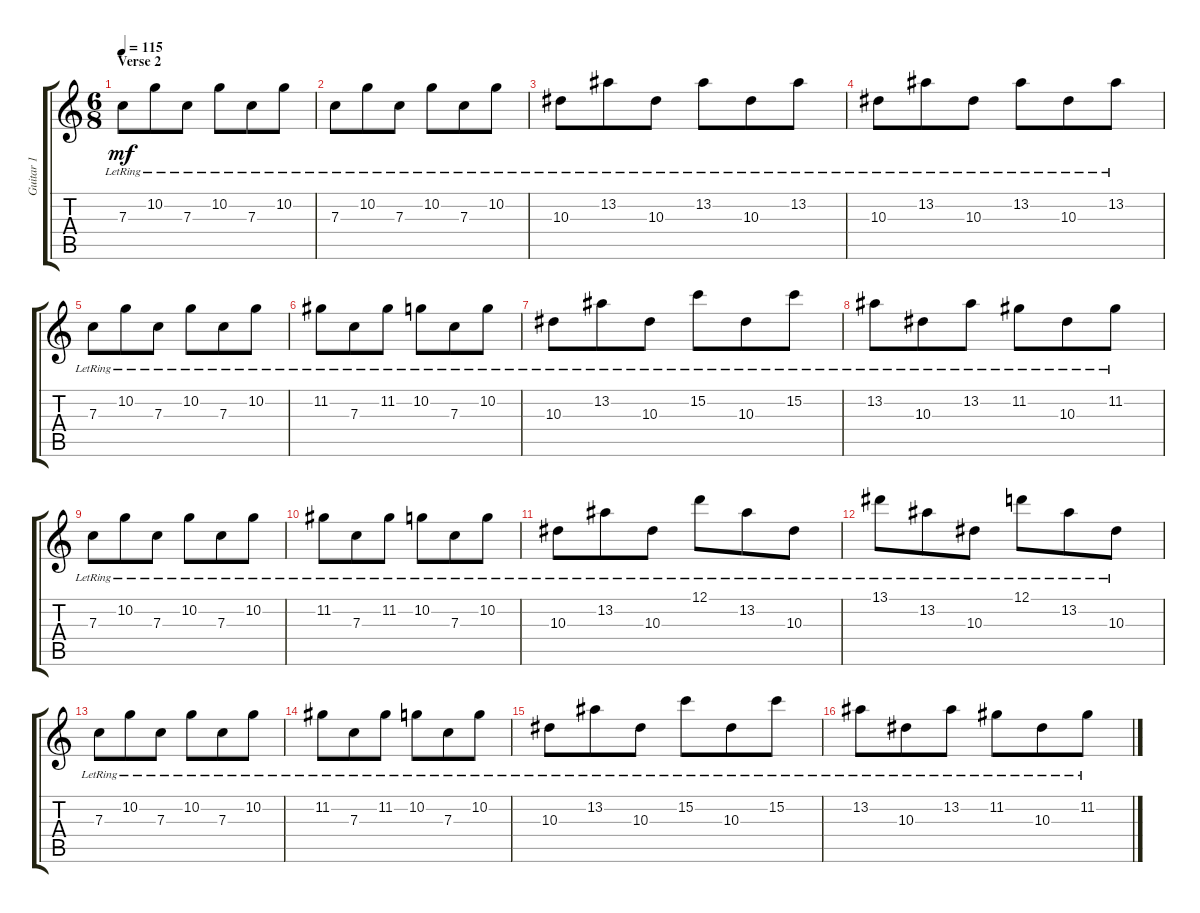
\track ("Guitar 1" "Guitar 1") {instrument distortionguitar}
\staff {score tabs}
\tuning (D4 A3 F3 C3 G2 C2) {hide}
\ts (6 8)
\section ("" "Verse 2")
\tempo 115
\clef g2
\ks c
7.3{lr}.8{dy mf} 10.2{lr}.8 7.3{lr}.8 10.2{lr}.8 7.3{lr}.8 10.2{lr}.8 |
7.3{lr}.8 10.2{lr}.8 7.3{lr}.8 10.2{lr}.8 7.3{lr}.8 10.2{lr}.8 |
10.3{lr}.8 13.2{lr}.8 10.3{lr}.8 13.2{lr}.8 10.3{lr}.8 13.2{lr}.8 |
10.3{lr}.8 13.2{lr}.8 10.3{lr}.8 13.2{lr}.8 10.3{lr}.8 13.2{lr}.8 |
7.3{lr}.8 10.2{lr}.8 7.3{lr}.8 10.2{lr}.8 7.3{lr}.8 10.2{lr}.8 |
11.2{lr}.8 7.3{lr}.8 11.2{lr}.8 10.2{lr}.8 7.3{lr}.8 10.2{lr}.8 |
10.3{lr}.8 13.2{lr}.8 10.3{lr}.8 15.2{lr}.8 10.3{lr}.8 15.2{lr}.8 |
13.2{lr}.8 10.3{lr}.8 13.2{lr}.8 11.2{lr}.8 10.3{lr}.8 11.2{lr}.8 |
7.3{lr}.8 10.2{lr}.8 7.3{lr}.8 10.2{lr}.8 7.3{lr}.8 10.2{lr}.8 |
11.2{lr}.8 7.3{lr}.8 11.2{lr}.8 10.2{lr}.8 7.3{lr}.8 10.2{lr}.8 |
10.3{lr}.8 13.2{lr}.8 10.3{lr}.8 12.1{lr}.8 13.2{lr}.8 10.3{lr}.8 |
13.1{lr}.8 13.2{lr}.8 10.3{lr}.8 12.1{lr}.8 13.2{lr}.8 10.3{lr}.8 |
7.3{lr}.8 10.2{lr}.8 7.3{lr}.8 10.2{lr}.8 7.3{lr}.8 10.2{lr}.8 |
11.2{lr}.8 7.3{lr}.8 11.2{lr}.8 10.2{lr}.8 7.3{lr}.8 10.2{lr}.8 |
10.3{lr}.8 13.2{lr}.8 10.3{lr}.8 15.2{lr}.8 10.3{lr}.8 15.2{lr}.8 |
13.2{lr}.8 10.3{lr}.8 13.2{lr}.8 11.2{lr}.8 10.3{lr}.8 11.2{lr}.8
